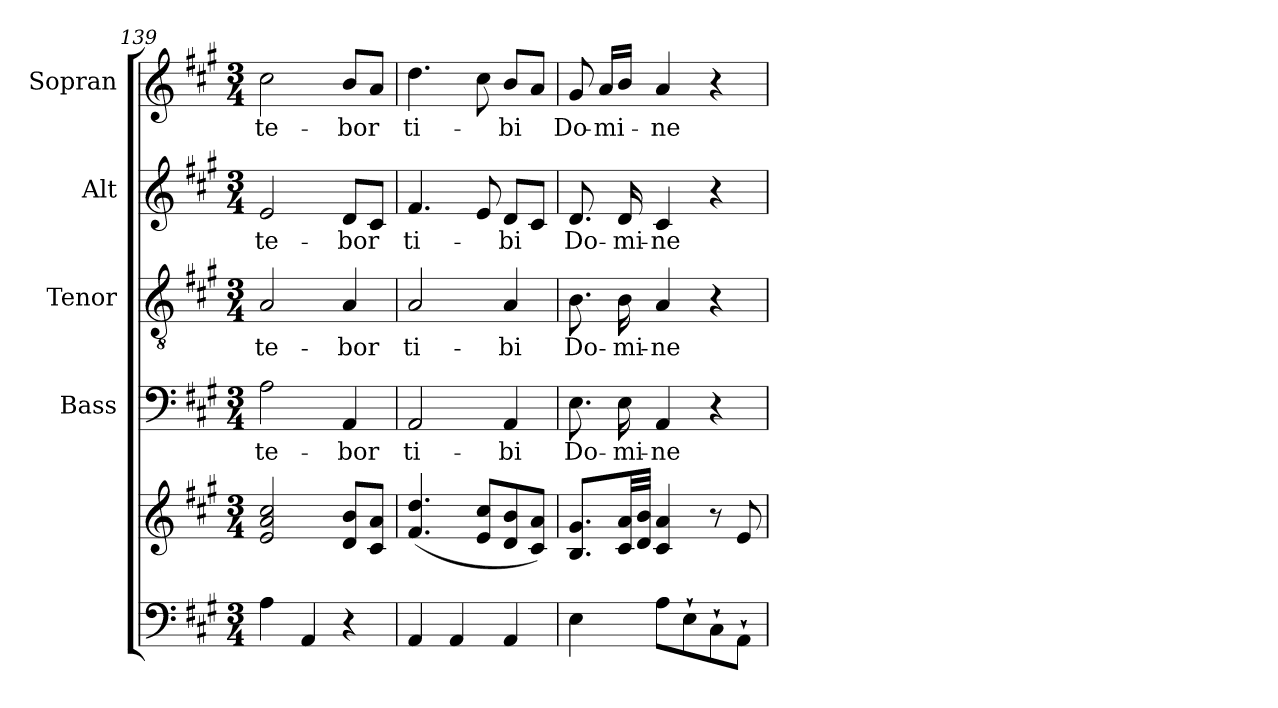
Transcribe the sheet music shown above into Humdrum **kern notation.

**kern	**kern	**kern	**text	**kern	**text	**kern	**text	**kern	**text
*part5	*part5	*part4	*part4	*part3	*part3	*part2	*part2	*part1	*part1
*staff6	*staff5	*staff4	*staff4	*staff3	*staff3	*staff2	*staff2	*staff1	*staff1
*	*	*I"Bass	*	*I"Tenor	*	*I"Alt	*	*I"Sopran	*
*	*	*I'B.	*	*I'T.	*	*I'A.	*	*I'S.	*
*clefF4	*clefG2	*clefF4	*	*clefGv2	*	*clefG2	*	*clefG2	*
*k[f#c#g#]	*k[f#c#g#]	*k[f#c#g#]	*	*k[f#c#g#]	*	*k[f#c#g#]	*	*k[f#c#g#]	*
*A:	*A:	*A:	*	*A:	*	*A:	*	*A:	*
*M3/4	*M3/4	*M3/4	*	*M3/4	*	*M3/4	*	*M3/4	*
=139	=139	=139	=139	=139	=139	=139	=139	=139	=139
!	!	!	!LO:LY:b	!	!LO:LY:b	!	!LO:LY:b	!	!LO:LY:b
4A\	2e/ 2a/ 2cc#/	2A\	-te-	2A/	-te-	2e/	-te-	2cc#\	-te-
4AA/	.	.	.	.	.	.	.	.	.
!	!	!	!LO:LY:b	!	!LO:LY:b	!	!LO:LY:b	!	!LO:LY:b
4r	8d/ 8b/L	4AA/	-bor	4A/	-bor	8d/L	-bor	8b/L	-bor
.	8c#/ 8a/J	.	.	.	.	8c#/J	.	8a/J	.
=140	=140	=140	=140	=140	=140	=140	=140	=140	=140
!	!	!	!LO:LY:b	!	!LO:LY:b	!	!LO:LY:b	!	!LO:LY:b
4AA/	(<4.f#/ 4.dd/	2AA/	ti-	2A/	ti-	4.f#/	ti-	4.dd\	ti-
4AA/	.	.	.	.	.	.	.	.	.
.	8e/ 8cc#/L	.	.	.	.	8e/	.	8cc#\	.
!	!	!	!LO:LY:b	!	!LO:LY:b	!	!LO:LY:b	!	!LO:LY:b
4AA/	8d/ 8b/	4AA/	-bi	4A/	-bi	8d/L	-bi	8b/L	-bi
.	8c#/ 8a/J)	.	.	.	.	8c#/J	.	8a/J	.
=141	=141	=141	=141	=141	=141	=141	=141	=141	=141
!	!	!	!LO:LY:b	!	!LO:LY:b	!	!LO:LY:b	!	!LO:LY:b
4E\	8.B/ 8.g#/L	8.E\	Do-	8.B\	Do-	8.d/	Do-	8g#/	Do-
!	!	!	!	!	!	!	!	!	!LO:LY:b
.	.	.	.	.	.	.	.	16a/LL	-mi-
!	!	!	!LO:LY:b	!	!LO:LY:b	!	!LO:LY:b	!	!
.	32c#/ 32a/LL	16E\	-mi-	16B\	-mi-	16d/	-mi-	16b/JJ	.
.	32d/ 32b/JJJ	.	.	.	.	.	.	.	.
!	!	!	!LO:LY:b	!	!LO:LY:b	!	!LO:LY:b	!	!LO:LY:b
8A\L	4c#/ 4a/	4AA/	-ne	4A/	-ne	4c#/	-ne	4a/	-ne
8E`>\	.	.	.	.	.	.	.	.	.
8C#`>\	8r	4r	.	4r	.	4r	.	4r	.
8AA`>\J	8e/	.	.	.	.	.	.	.	.
=	=	=	=	=	=	=	=	=	=
*-	*-	*-	*-	*-	*-	*-	*-	*-	*-
